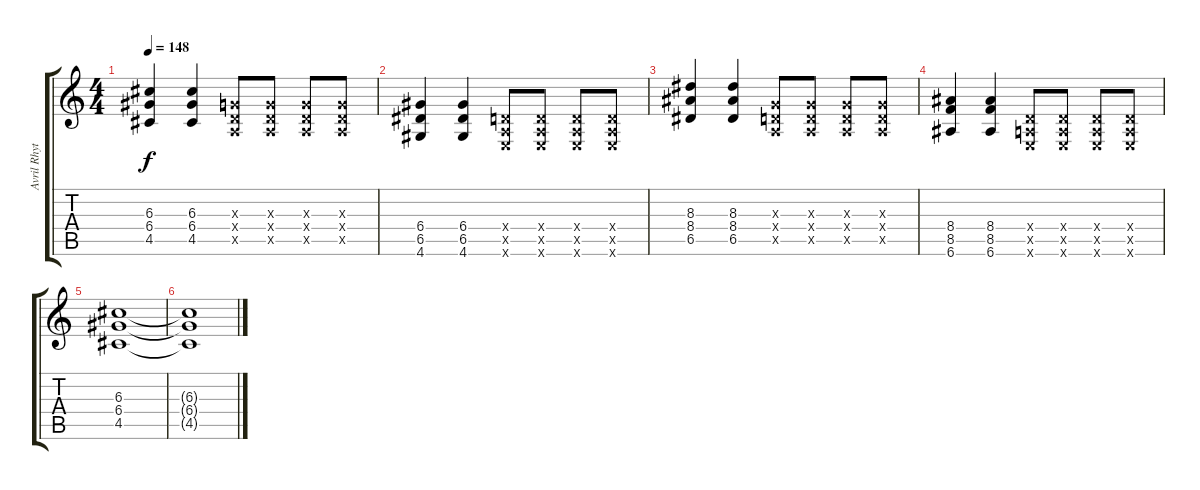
\track ("Avril Rhythm 2" "Avril Rhyt") {instrument distortionguitar}
\staff {score tabs}
\tuning (E4 B3 G3 D3 A2 E2) {hide}
\ts (4 4)
\tempo 148
\clef g2
\ks c
(6.3 6.4 4.5).4{dy f} (6.3 6.4 4.5).4 (0.3{x} 0.4{x} 0.5{x}).8 (0.3{x} 0.4{x} 0.5{x}).8 (0.3{x} 0.4{x} 0.5{x}).8 (0.3{x} 0.4{x} 0.5{x}).8 |
(6.4 6.5 4.6).4 (6.4 6.5 4.6).4 (0.4{x} 0.5{x} 0.6{x}).8 (0.4{x} 0.5{x} 0.6{x}).8 (0.4{x} 0.5{x} 0.6{x}).8 (0.4{x} 0.5{x} 0.6{x}).8 |
(8.3 8.4 6.5).4 (8.3 8.4 6.5).4 (0.3{x} 0.4{x} 0.5{x}).8 (0.3{x} 0.4{x} 0.5{x}).8 (0.3{x} 0.4{x} 0.5{x}).8 (0.3{x} 0.4{x} 0.5{x}).8 |
(8.4 8.5 6.6).4 (8.4 8.5 6.6).4 (0.4{x} 0.5{x} 0.6{x}).8 (0.4{x} 0.5{x} 0.6{x}).8 (0.4{x} 0.5{x} 0.6{x}).8 (0.4{x} 0.5{x} 0.6{x}).8 |
(6.3 6.4 4.5).1 |
(6.3{t} 6.4{t} 4.5{t}).1
